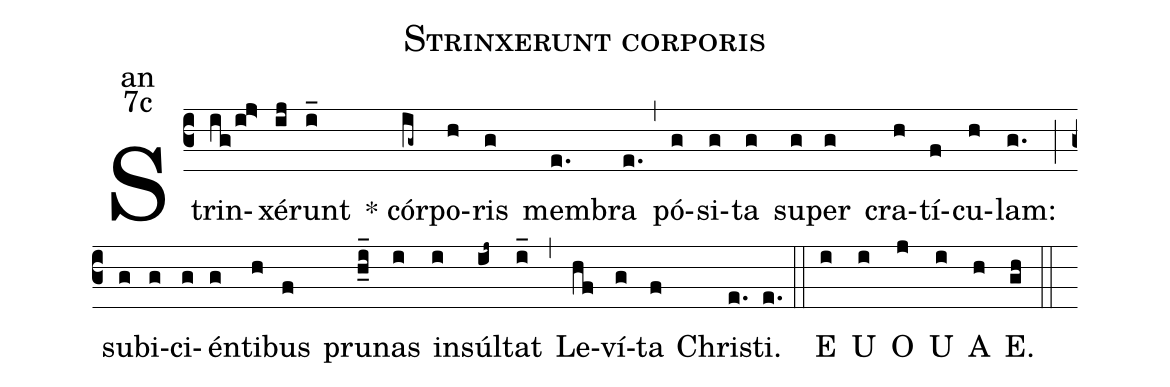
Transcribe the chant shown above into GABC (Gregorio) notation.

name:Strinxerunt corporis;
office-part:an;
mode:7c;
%%
(c3) Strin(ig/ij>)xé(ij)runt(i_) <sp>*</sp> cór(ig~)po(h)ris(g) mem(e.)bra(e.) (,)
pó(g)si(g)ta(g) su(g)per(g) cra(h)tí(f)cu(h)lam:(g.) (;)
su(g)bi(g)ci(g)én(g)ti(h)bus(f) pru(h_i_)nas(i) in(i)súl(ij~)tat(i_) (,) Le(hf)ví(g)ta(f) Chri(e.)sti.(e.)  (::)
<eu>E(i) U(i) O(j) U(i) A(h) E.(gh) </eu>(::)
